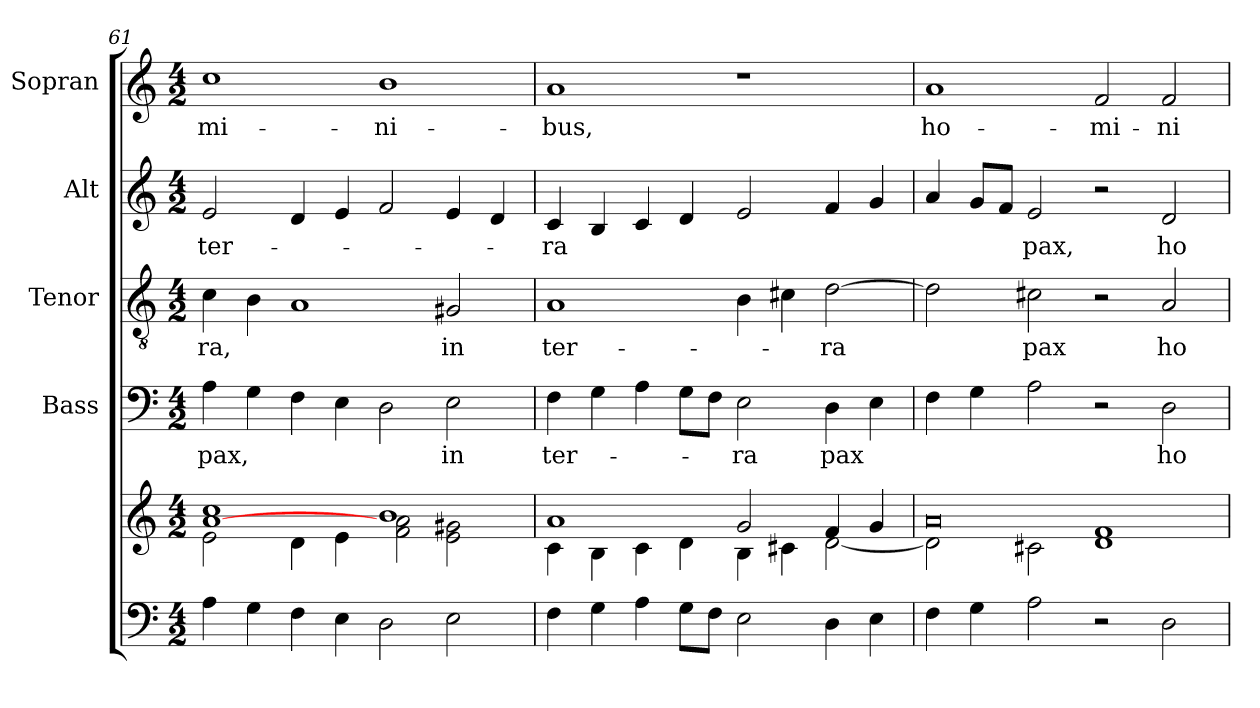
**kern	**kern	**kern	**text	**kern	**text	**kern	**text	**kern	**text
*part5	*part5	*part4	*part4	*part3	*part3	*part2	*part2	*part1	*part1
*staff6	*staff5	*staff4	*staff4	*staff3	*staff3	*staff2	*staff2	*staff1	*staff1
*	*	*I"Bass	*	*I"Tenor	*	*I"Alt	*	*I"Sopran	*
*	*	*I'B.	*	*I'T.	*	*I'A.	*	*I'S.	*
!!LO:LB:g=z
*clefF4	*clefG2	*clefF4	*	*clefGv2	*	*clefG2	*	*clefG2	*
*k[]	*k[]	*k[]	*	*k[]	*	*k[]	*	*k[]	*
*C:	*C:	*C:	*	*C:	*	*C:	*	*C:	*
*M4/2	*M4/2	*M4/2	*	*M4/2	*	*M4/2	*	*M4/2	*
=61	=61	=61	=61	=61	=61	=61	=61	=61	=61
*	*^	*	*	*	*	*	*	*	*
!	!	!	!	!LO:LY:b	!	!LO:LY:b	!	!LO:LY:b	!	!LO:LY:b
4A\	[>1a 1cc	2e\	4A\	pax,	4c\	-ra,	2e/	ter-	1cc	-mi-
4G\	.	.	4G\	.	4B\	.	.	.	.	.
4F\	.	4d\	4F\	.	1A	.	4d/	.	.	.
4E\	.	4e\	4E\	.	.	.	4e/	.	.	.
!	!	!	!	!	!	!	!	!	!	!LO:LY:b
2D\	1b	2f\ 2a\	2D\	.	.	.	2f/	.	1b	-ni-
!	!	!	!	!LO:LY:b	!	!LO:LY:b	!	!	!	!
2E\	.	2e\ 2g#X\	2E\	in	2G#X/	in	4e/	.	.	.
.	.	.	.	.	.	.	4d/	.	.	.
=62	=62	=62	=62	=62	=62	=62	=62	=62	=62	=62
!	!	!	!	!LO:LY:b	!	!LO:LY:b	!	!LO:LY:b	!	!LO:LY:b
4F\	1a	4c\	4F\	ter-	1A	ter-	4c/	-ra	1a	-bus,
4G\	.	4B\	4G\	.	.	.	4B/	.	.	.
4A\	.	4c\	4A\	.	.	.	4c/	.	.	.
8G\L	.	4d\	8G\L	.	.	.	4d/	.	.	.
8F\J	.	.	8F\J	.	.	.	.	.	.	.
!	!	!	!	!LO:LY:b	!	!	!	!	!	!
2E\	2g/	4B\	2E\	-ra	4B\	.	2e/	.	1r	.
.	.	4c#X\	.	.	4c#X\	.	.	.	.	.
!	!	!	!	!LO:LY:b	!	!LO:LY:b	!	!	!	!
4D\	4f/	[<2d\	4D\	pax	[2d\	-ra	4f/	.	.	.
4E\	4g/	.	4E\	.	.	.	4g/	.	.	.
=63	=63	=63	=63	=63	=63	=63	=63	=63	=63	=63
!	!	!	!	!	!	!	!	!	!	!LO:LY:b
4F\	0a	2d\]	4F\	.	2d\]	.	4a/	.	1a	ho-
4G\	.	.	4G\	.	.	.	8g/L	.	.	.
.	.	.	.	.	.	.	8f/J	.	.	.
!	!	!	!	!	!	!LO:LY:b	!	!LO:LY:b	!	!
2A\	.	2c#X\	2A\	.	2c#X\	pax	2e/	pax,	.	.
!	!	!	!	!	!	!	!	!	!	!LO:LY:b
2r	.	1d 1f	2r	.	2r	.	2r	.	2f/	-mi-
!	!	!	!	!LO:LY:b	!	!LO:LY:b	!	!LO:LY:b	!	!LO:LY:b
2D\	.	.	2D\	ho-	2A/	ho-	2d/	ho-	2f/	-ni-
*	*v	*v	*	*	*	*	*	*	*	*
=	=	=	=	=	=	=	=	=	=
*-	*-	*-	*-	*-	*-	*-	*-	*-	*-
